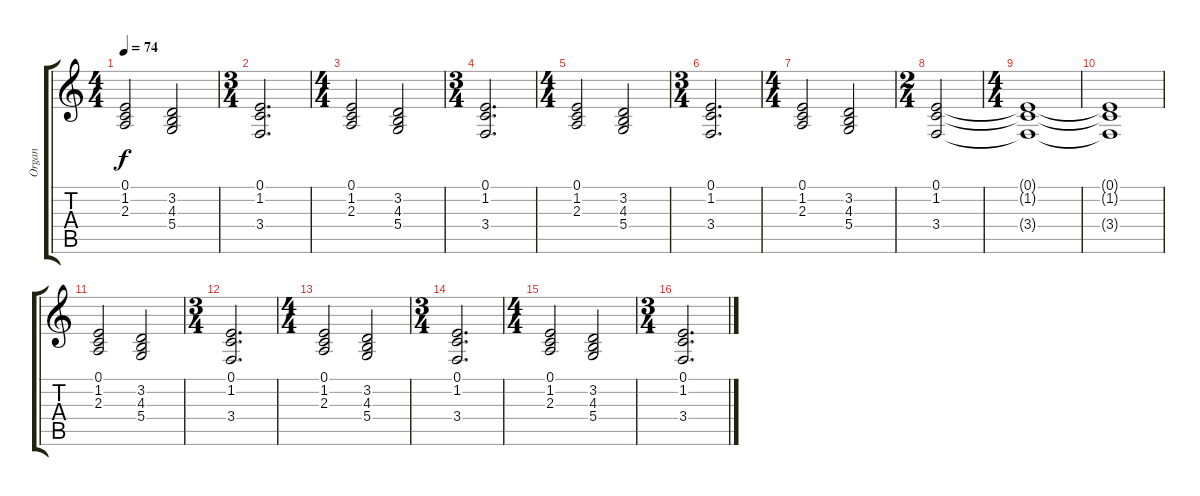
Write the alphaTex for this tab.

\track ("Organ" "Organ") {instrument percussiveorgan}
\staff {score tabs}
\tuning (E4 B3 G3 D3 A2 E2) {hide}
\ts (4 4)
\tempo 74
\clef g2
\ks c
(0.1 1.2 2.3).2{dy f} (3.2 4.3 5.4).2 |
\ts (3 4)
(0.1 1.2 3.4).2{d} |
\ts (4 4)
(0.1 1.2 2.3).2 (3.2 4.3 5.4).2 |
\ts (3 4)
(0.1 1.2 3.4).2{d} |
\ts (4 4)
(0.1 1.2 2.3).2 (3.2 4.3 5.4).2 |
\ts (3 4)
(0.1 1.2 3.4).2{d} |
\ts (4 4)
(0.1 1.2 2.3).2 (3.2 4.3 5.4).2 |
\ts (2 4)
(0.1 1.2 3.4).2 |
\ts (4 4)
(0.1{t} 1.2{t} 3.4{t}).1 |
(0.1{t} 1.2{t} 3.4{t}).1 |
(0.1 1.2 2.3).2 (3.2 4.3 5.4).2 |
\ts (3 4)
(0.1 1.2 3.4).2{d} |
\ts (4 4)
(0.1 1.2 2.3).2 (3.2 4.3 5.4).2 |
\ts (3 4)
(0.1 1.2 3.4).2{d} |
\ts (4 4)
(0.1 1.2 2.3).2 (3.2 4.3 5.4).2 |
\ts (3 4)
(0.1 1.2 3.4).2{d}
